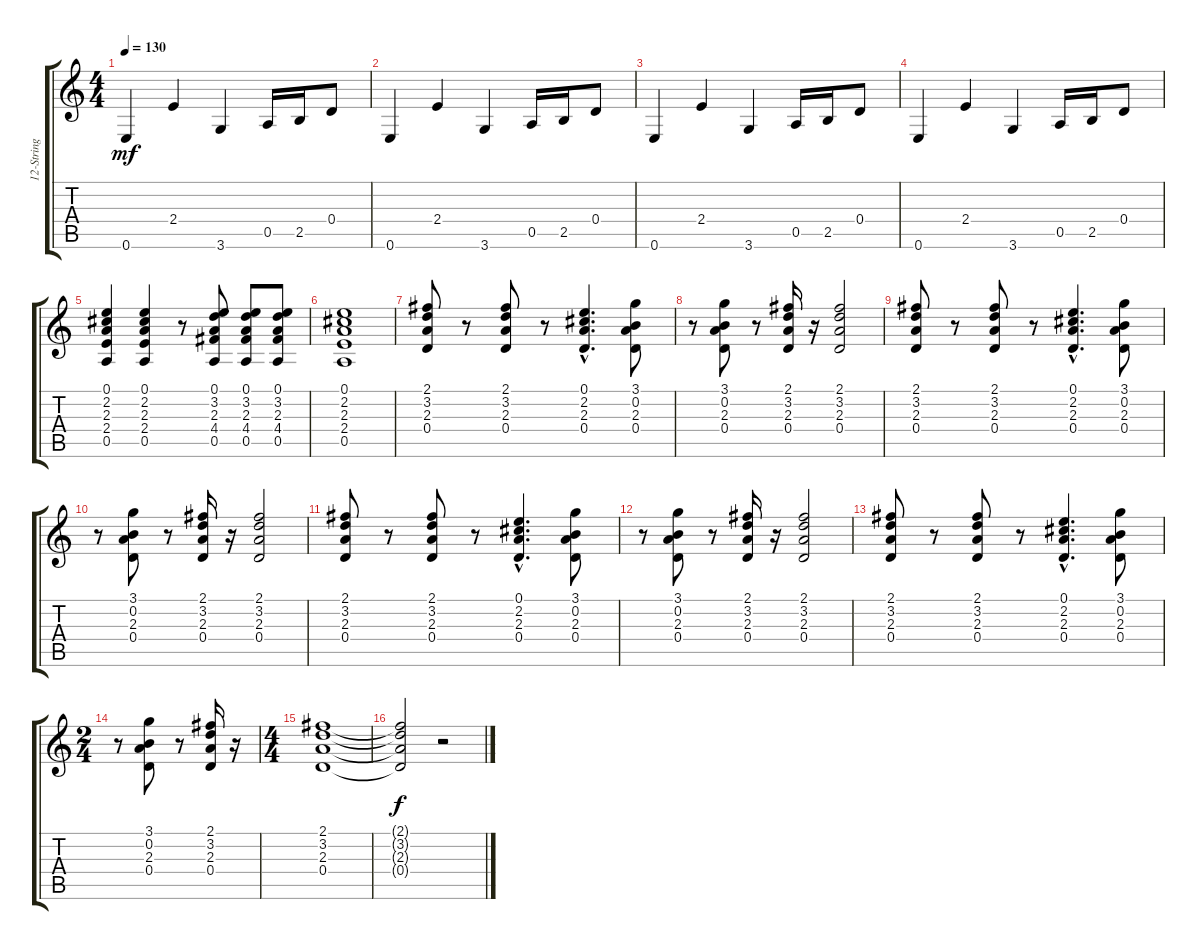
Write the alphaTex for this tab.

\track ("12-String Guitar" "12-String ") {instrument acousticguitarsteel}
\staff {score tabs}
\tuning (E4 B3 G3 D3 A2 E2) {hide}
\ts (4 4)
\tempo 130
\clef g2
\ks c
0.6.4{dy mf} 2.4.4 3.6.4 0.5.16 2.5.16 0.4.8 |
0.6.4 2.4.4 3.6.4 0.5.16 2.5.16 0.4.8 |
0.6.4 2.4.4 3.6.4 0.5.16 2.5.16 0.4.8 |
0.6.4 2.4.4 3.6.4 0.5.16 2.5.16 0.4.8 |
(0.1 2.2 2.3 2.4 0.5).4 (0.1 2.2 2.3 2.4 0.5).4 r.8 (0.1 3.2 2.3 4.4 0.5).8 (0.1 3.2 2.3 4.4 0.5).8 (0.1 3.2 2.3 4.4 0.5).8 |
(0.1 2.2 2.3 2.4 0.5).1 |
(2.1 3.2 2.3 0.4).8 r.8 (2.1 3.2 2.3 0.4).8 r.8 (0.1{hac} 2.2{hac} 2.3{hac} 0.4{hac}).4{d} (3.1 0.2 2.3 0.4).8 |
r.8 (3.1 0.2 2.3 0.4).8 r.8 (2.1 3.2 2.3 0.4).16 r.16 (2.1 3.2 2.3 0.4).2 |
(2.1 3.2 2.3 0.4).8 r.8 (2.1 3.2 2.3 0.4).8 r.8 (0.1{hac} 2.2{hac} 2.3{hac} 0.4{hac}).4{d} (3.1 0.2 2.3 0.4).8 |
r.8 (3.1 0.2 2.3 0.4).8 r.8 (2.1 3.2 2.3 0.4).16 r.16 (2.1 3.2 2.3 0.4).2 |
(2.1 3.2 2.3 0.4).8 r.8 (2.1 3.2 2.3 0.4).8 r.8 (0.1{hac} 2.2{hac} 2.3{hac} 0.4{hac}).4{d} (3.1 0.2 2.3 0.4).8 |
r.8 (3.1 0.2 2.3 0.4).8 r.8 (2.1 3.2 2.3 0.4).16 r.16 (2.1 3.2 2.3 0.4).2 |
(2.1 3.2 2.3 0.4).8 r.8 (2.1 3.2 2.3 0.4).8 r.8 (0.1{hac} 2.2{hac} 2.3{hac} 0.4{hac}).4{d} (3.1 0.2 2.3 0.4).8 |
\ts (2 4)
r.8 (3.1 0.2 2.3 0.4).8 r.8 (2.1 3.2 2.3 0.4).16 r.16 |
\ts (4 4)
(2.1 3.2 2.3 0.4).1 |
(2.1{t} 3.2{t} 2.3{t} 0.4{t}).2{dy f} r.2
